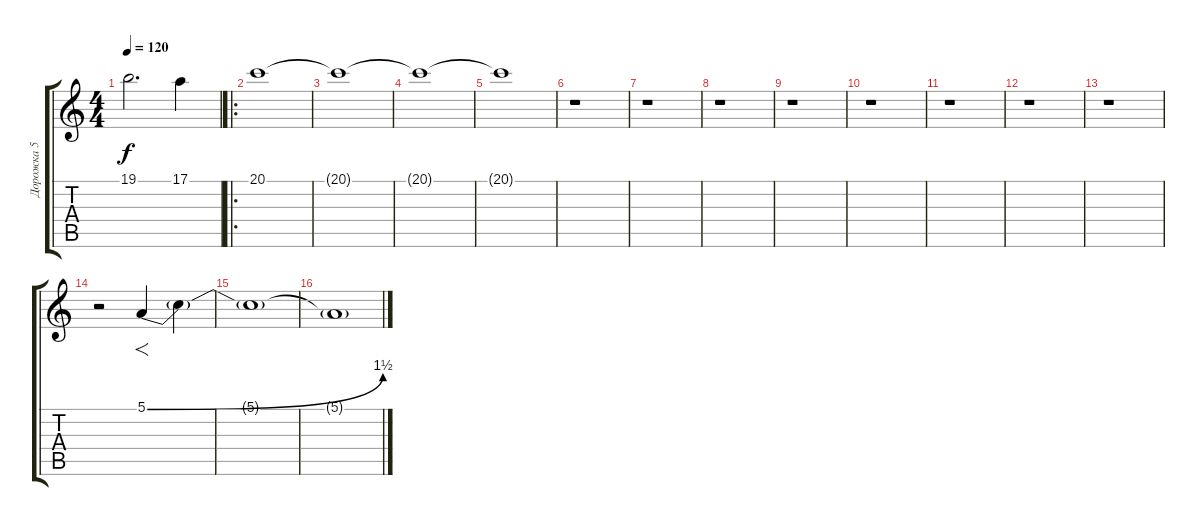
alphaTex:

\track ("Дорожка 5" "Дорожка 5") {instrument stringensemble1}
\staff {score tabs}
\tuning (E4 B3 G3 D3 A2 E2) {hide}
\ts (4 4)
\tempo 120
\clef g2
\ks c
19.1.2{d dy f} 17.1.4 |
\ro
20.1.1{volume 2 instrument stringensemble1} |
20.1{t}.1 |
20.1{t}.1 |
20.1{t}.1 |
r.1 |
r.1 |
r.1 |
r.1 |
r.1 |
r.1 |
r.1 |
r.1 |
r.2 5.1{be (bend 0 0 60 6)}.4{f} 5.1{t}.4 |
5.1{t}.1 |
5.1{t}.1
